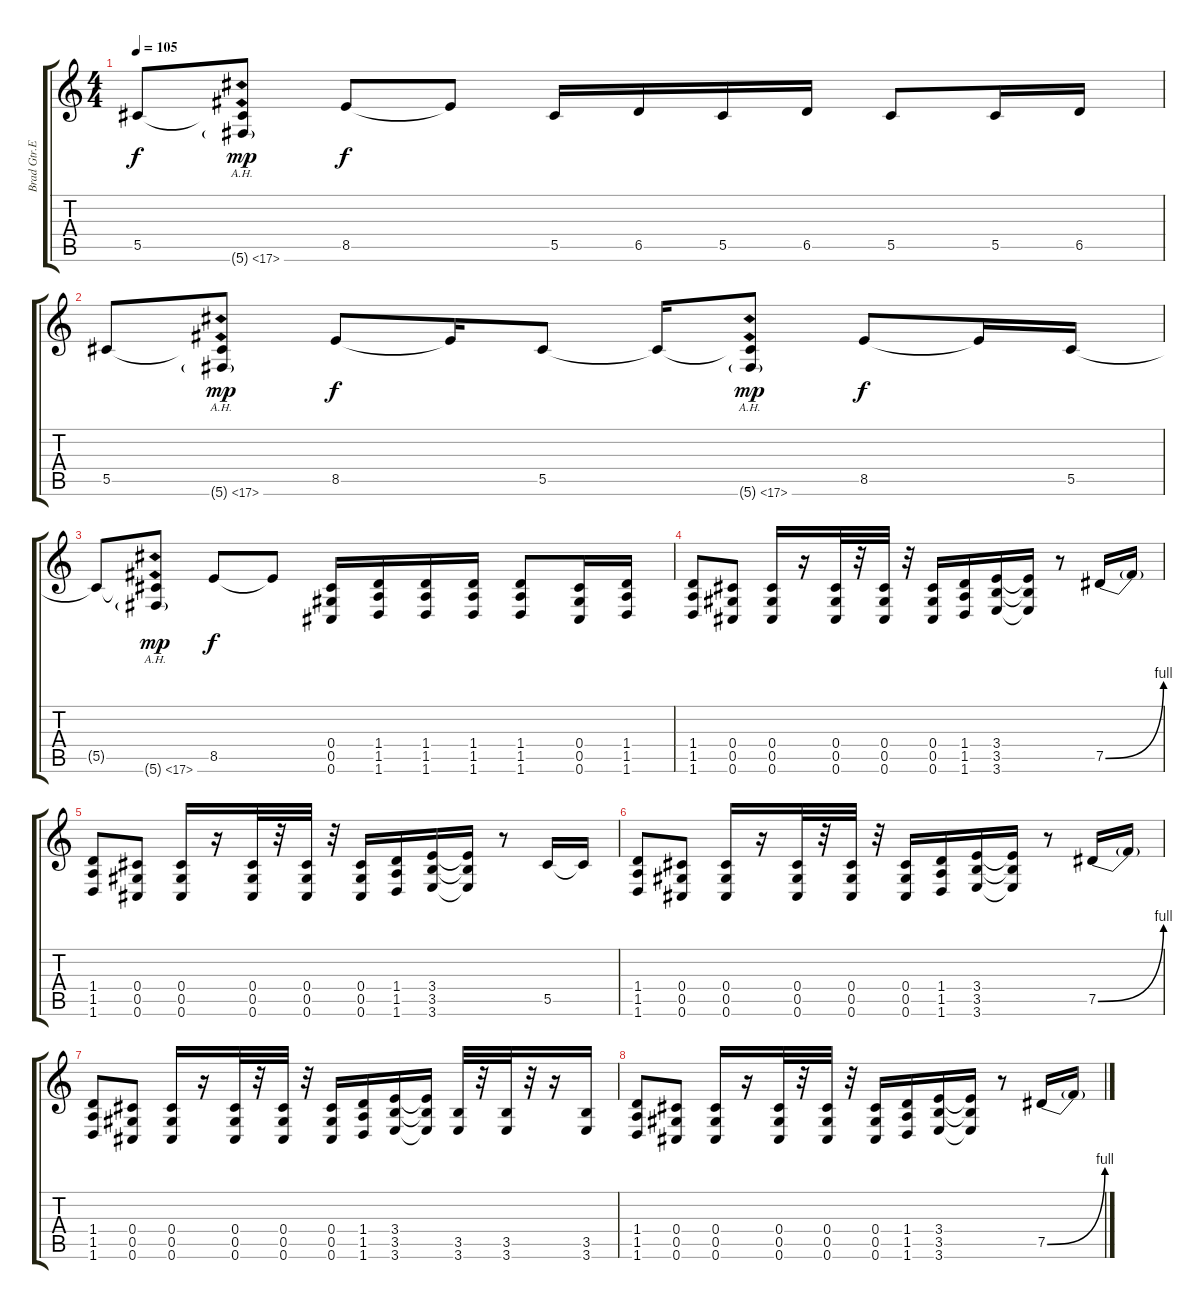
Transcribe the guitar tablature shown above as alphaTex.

\track ("Brad Gtr.Effect" "Brad Gtr.E") {instrument distortionguitar}
\staff {score tabs}
\tuning (Eb4 Bb3 Gb3 Db3 Ab2 Db2) {hide}
\ts (4 4)
\tempo 105
\clef g2
\ks c
5.5{t}.8{dy f} (5.5{ah 12 t} 5.6{ah 12 g}).8{dy mp} 8.5.8{dy f} 8.5{t}.8 5.5.16 6.5.16 5.5.16 6.5.16 5.5.8 5.5.16 6.5.16 |
5.5.8 (5.5{ah 12 t} 5.6{ah 12 g}).8{dy mp} 8.5.8{dy f} 8.5{t}.16 5.5.8 5.5{t}.16 (5.5{ah 12 t} 5.6{ah 12 g}).8{dy mp} 8.5.8{dy f} 8.5{t}.16 5.5.16 |
5.5{t}.8 (5.5{ah 12 t} 5.6{ah 12 g}).8{dy mp} 8.5.8{dy f} 8.5{t}.8 (0.4 0.5 0.6).16 (1.4 1.5 1.6).16 (1.4 1.5 1.6).16 (1.4 1.5 1.6).16 (1.4 1.5 1.6).8 (0.4 0.5 0.6).16 (1.4 1.5 1.6).16 |
(1.4 1.5 1.6).8 (0.4 0.5 0.6).8 (0.4 0.5 0.6).16 r.16 (0.4 0.5 0.6).32 r.32 (0.4 0.5 0.6).32 r.32 (0.4 0.5 0.6).16 (1.4 1.5 1.6).16 (3.4 3.5 3.6).16 (3.4{t} 3.5{t} 3.6{t}).16 r.8 7.5{be (bend 0 0 60 4)}.16 7.5{t}.16 |
(1.4 1.5 1.6).8 (0.4 0.5 0.6).8 (0.4 0.5 0.6).16 r.16 (0.4 0.5 0.6).32 r.32 (0.4 0.5 0.6).32 r.32 (0.4 0.5 0.6).16 (1.4 1.5 1.6).16 (3.4 3.5 3.6).16 (3.4{t} 3.5{t} 3.6{t}).16 r.8 5.5.16 5.5{t}.16 |
(1.4 1.5 1.6).8 (0.4 0.5 0.6).8 (0.4 0.5 0.6).16 r.16 (0.4 0.5 0.6).32 r.32 (0.4 0.5 0.6).32 r.32 (0.4 0.5 0.6).16 (1.4 1.5 1.6).16 (3.4 3.5 3.6).16 (3.4{t} 3.5{t} 3.6{t}).16 r.8 7.5{be (bend 0 0 60 4)}.16 7.5{t}.16 |
(1.4 1.5 1.6).8 (0.4 0.5 0.6).8 (0.4 0.5 0.6).16 r.16 (0.4 0.5 0.6).32 r.32 (0.4 0.5 0.6).32 r.32 (0.4 0.5 0.6).16 (1.4 1.5 1.6).16 (3.4 3.5 3.6).16 (3.4{t} 3.5{t} 3.6{t}).16 (3.5 3.6).32 r.32 (3.5 3.6).32 r.32 r.16 (3.5 3.6).16 |
(1.4 1.5 1.6).8 (0.4 0.5 0.6).8 (0.4 0.5 0.6).16 r.16 (0.4 0.5 0.6).32 r.32 (0.4 0.5 0.6).32 r.32 (0.4 0.5 0.6).16 (1.4 1.5 1.6).16 (3.4 3.5 3.6).16 (3.4{t} 3.5{t} 3.6{t}).16 r.8 7.5{be (bend 0 0 60 4)}.16 7.5{t}.16
